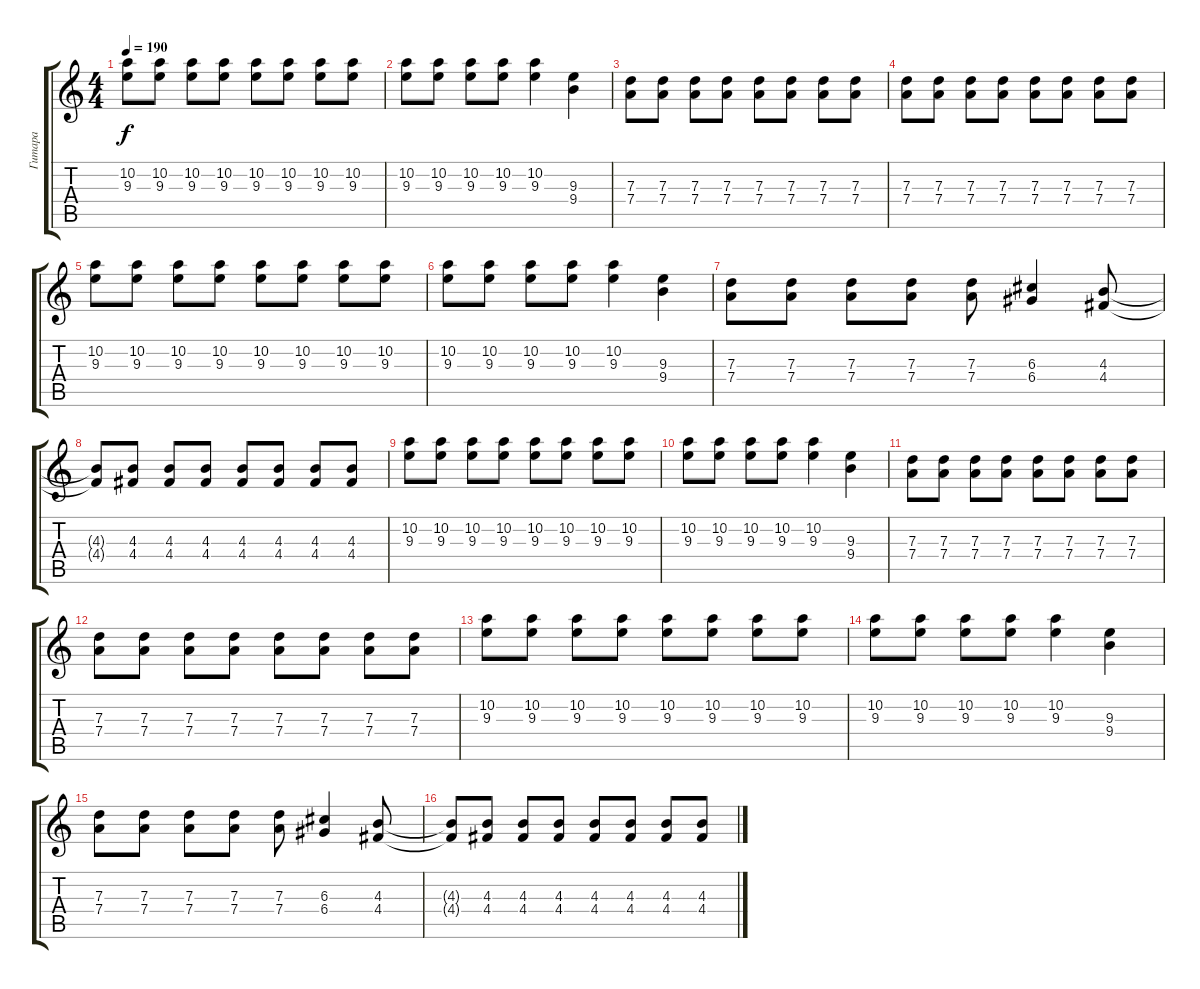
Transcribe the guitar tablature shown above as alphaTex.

\track ("Гитара" "Гитара") {instrument overdrivenguitar}
\staff {score tabs}
\tuning (E4 B3 G3 D3 A2 E2) {hide}
\ts (4 4)
\tempo 190
\clef g2
\ks c
(10.2 9.3).8{dy f instrument overdrivenguitar} (10.2 9.3).8 (10.2 9.3).8 (10.2 9.3).8 (10.2 9.3).8 (10.2 9.3).8 (10.2 9.3).8 (10.2 9.3).8 |
(10.2 9.3).8 (10.2 9.3).8 (10.2 9.3).8 (10.2 9.3).8 (10.2 9.3).4 (9.3 9.4).4 |
(7.3 7.4).8 (7.3 7.4).8 (7.3 7.4).8 (7.3 7.4).8 (7.3 7.4).8 (7.3 7.4).8 (7.3 7.4).8 (7.3 7.4).8 |
(7.3 7.4).8 (7.3 7.4).8 (7.3 7.4).8 (7.3 7.4).8 (7.3 7.4).8 (7.3 7.4).8 (7.3 7.4).8 (7.3 7.4).8 |
(10.2 9.3).8 (10.2 9.3).8 (10.2 9.3).8 (10.2 9.3).8 (10.2 9.3).8 (10.2 9.3).8 (10.2 9.3).8 (10.2 9.3).8 |
(10.2 9.3).8 (10.2 9.3).8 (10.2 9.3).8 (10.2 9.3).8 (10.2 9.3).4 (9.3 9.4).4 |
(7.3 7.4).8 (7.3 7.4).8 (7.3 7.4).8 (7.3 7.4).8 (7.3 7.4).8 (6.3 6.4).4 (4.3 4.4).8 |
(4.3{t} 4.4{t}).8 (4.3 4.4).8 (4.3 4.4).8 (4.3 4.4).8 (4.3 4.4).8 (4.3 4.4).8 (4.3 4.4).8 (4.3 4.4).8 |
(10.2 9.3).8 (10.2 9.3).8 (10.2 9.3).8 (10.2 9.3).8 (10.2 9.3).8 (10.2 9.3).8 (10.2 9.3).8 (10.2 9.3).8 |
(10.2 9.3).8 (10.2 9.3).8 (10.2 9.3).8 (10.2 9.3).8 (10.2 9.3).4 (9.3 9.4).4 |
(7.3 7.4).8 (7.3 7.4).8 (7.3 7.4).8 (7.3 7.4).8 (7.3 7.4).8 (7.3 7.4).8 (7.3 7.4).8 (7.3 7.4).8 |
(7.3 7.4).8 (7.3 7.4).8 (7.3 7.4).8 (7.3 7.4).8 (7.3 7.4).8 (7.3 7.4).8 (7.3 7.4).8 (7.3 7.4).8 |
(10.2 9.3).8 (10.2 9.3).8 (10.2 9.3).8 (10.2 9.3).8 (10.2 9.3).8 (10.2 9.3).8 (10.2 9.3).8 (10.2 9.3).8 |
(10.2 9.3).8 (10.2 9.3).8 (10.2 9.3).8 (10.2 9.3).8 (10.2 9.3).4 (9.3 9.4).4 |
(7.3 7.4).8 (7.3 7.4).8 (7.3 7.4).8 (7.3 7.4).8 (7.3 7.4).8 (6.3 6.4).4 (4.3 4.4).8 |
(4.3{t} 4.4{t}).8 (4.3 4.4).8 (4.3 4.4).8 (4.3 4.4).8 (4.3 4.4).8 (4.3 4.4).8 (4.3 4.4).8 (4.3 4.4).8
